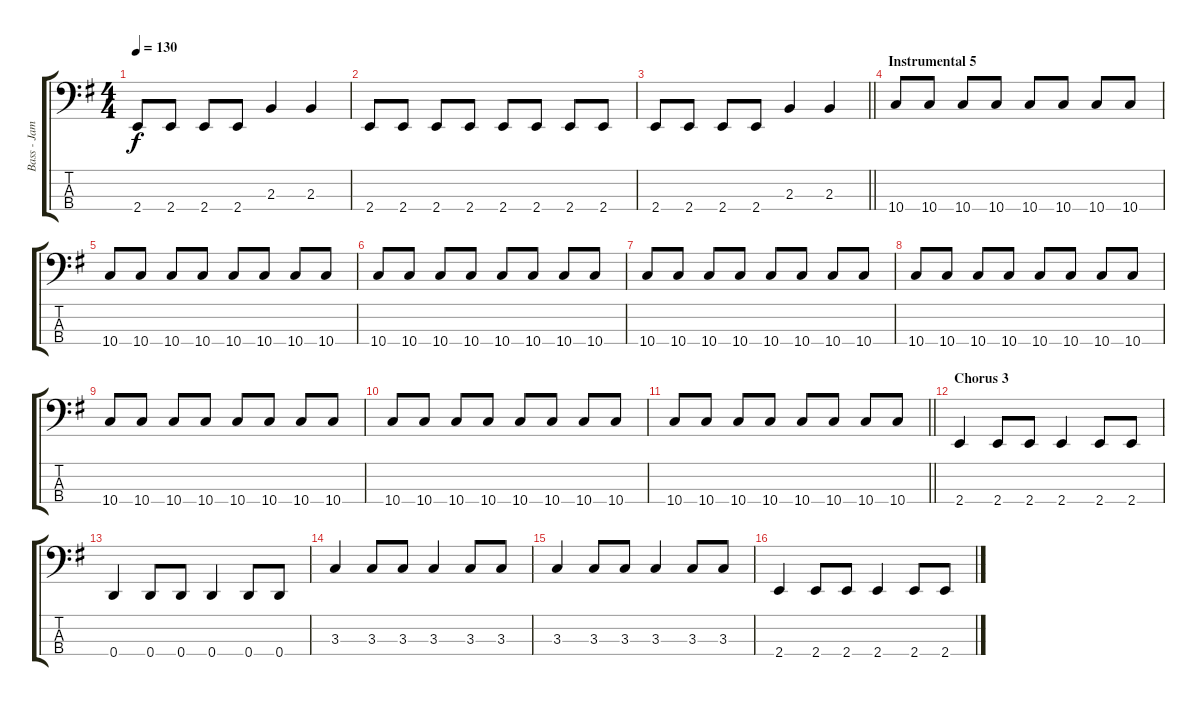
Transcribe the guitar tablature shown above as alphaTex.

\track ("Bass - James Johnston" "Bass - Jam") {instrument electricbassfinger}
\staff {score tabs}
\tuning (G2 D2 A1 D1) {hide}
\ts (4 4)
\tempo 130
\clef f4
\ks g
2.4.8{dy f} 2.4.8 2.4.8 2.4.8 2.3.4 2.3.4 |
2.4.8 2.4.8 2.4.8 2.4.8 2.4.8 2.4.8 2.4.8 2.4.8 |
\barLineRight lightlight
2.4.8 2.4.8 2.4.8 2.4.8 2.3.4 2.3.4 |
\section ("" "Instrumental 5")
10.4.8 10.4.8 10.4.8 10.4.8 10.4.8 10.4.8 10.4.8 10.4.8 |
10.4.8 10.4.8 10.4.8 10.4.8 10.4.8 10.4.8 10.4.8 10.4.8 |
10.4.8 10.4.8 10.4.8 10.4.8 10.4.8 10.4.8 10.4.8 10.4.8 |
10.4.8 10.4.8 10.4.8 10.4.8 10.4.8 10.4.8 10.4.8 10.4.8 |
10.4.8 10.4.8 10.4.8 10.4.8 10.4.8 10.4.8 10.4.8 10.4.8 |
10.4.8 10.4.8 10.4.8 10.4.8 10.4.8 10.4.8 10.4.8 10.4.8 |
10.4.8 10.4.8 10.4.8 10.4.8 10.4.8 10.4.8 10.4.8 10.4.8 |
\barLineRight lightlight
10.4.8 10.4.8 10.4.8 10.4.8 10.4.8 10.4.8 10.4.8 10.4.8 |
\section ("" "Chorus 3")
2.4.4 2.4.8 2.4.8 2.4.4 2.4.8 2.4.8 |
0.4.4 0.4.8 0.4.8 0.4.4 0.4.8 0.4.8 |
3.3.4 3.3.8 3.3.8 3.3.4 3.3.8 3.3.8 |
3.3.4 3.3.8 3.3.8 3.3.4 3.3.8 3.3.8 |
2.4.4 2.4.8 2.4.8 2.4.4 2.4.8 2.4.8
